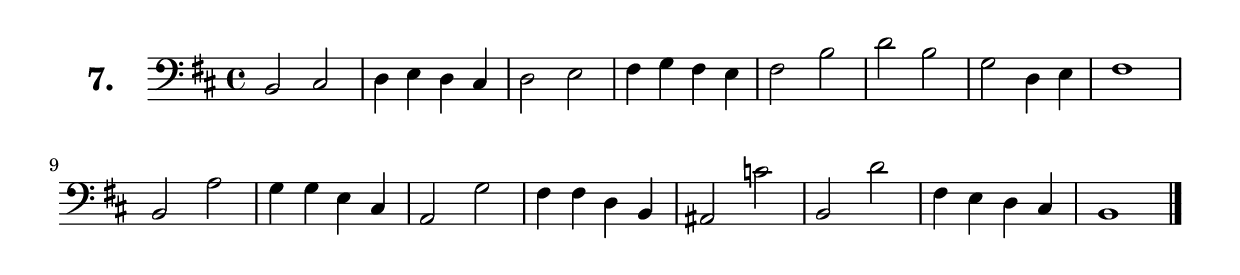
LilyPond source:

\version "2.18.2"

\score {
  \new StaffGroup = "" \with {
        instrumentName = \markup { \bold \huge { \larger "7." }}
      }
  <<
    \new Staff = "celloI" 
    \relative c {
      \clef bass
      \key b \minor
      \time 4/4

      b2 cis        | %01
      d4 e d cis    | %02 
      d2 e          | %03
      fis4 g fis e  | %04
      fis2 b        | %05
      d b           | %06
      g2 d4 e       | %07
      fis1          | %08
      b,2 a'        | %09
      g4 g e cis    | %10
      a2 g'         | %11
      fis4 fis d b  | %12
      ais2 c'       | %13
      b, d'         | %14
      fis,4 e d cis | %15
      b1 \bar "|."    %16

    }
  >>
  \layout {}
  \header {
    composer = "Sebastian Lee"
  }
}
